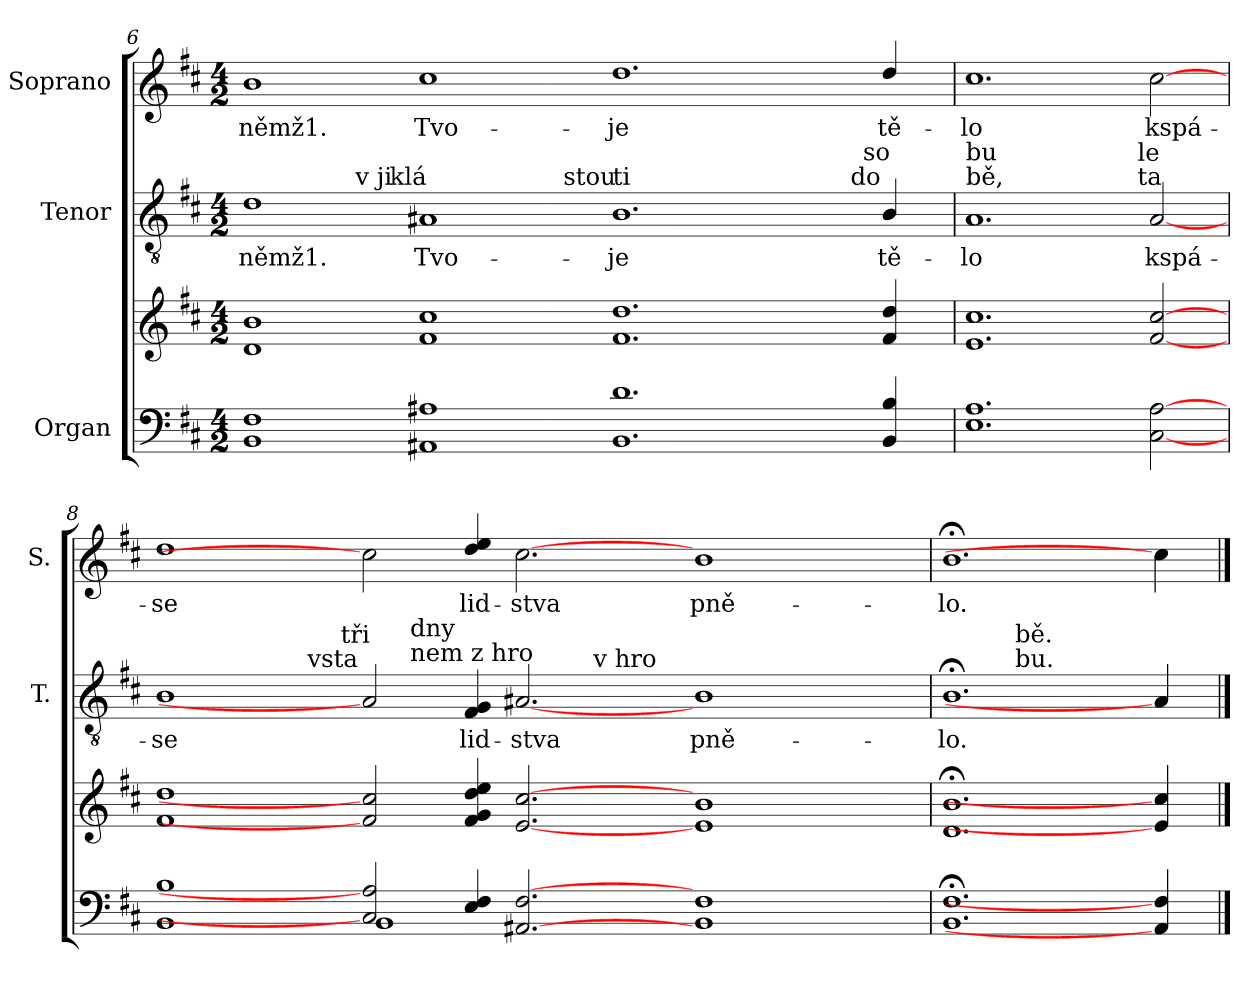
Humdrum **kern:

**kern	**kern	**kern	**text	**kern	**text
*part3	*part3	*part2	*part2	*part1	*part1
*staff4	*staff3	*staff2	*staff2	*staff1	*staff1
*I"Organ	*	*I"Tenor	*	*I"Soprano	*
*	*	*I'T.	*	*I'S.	*
!!LO:PB:g=z
*clefF4	*clefG2	*clefGv2	*	*clefG2	*
*k[f#c#]	*k[f#c#]	*k[f#c#]	*	*k[f#c#]	*
*D:	*D:	*D:	*	*D:	*
*M4/2	*M4/2	*M4/2	*	*M4/2	*
=6	=6	=6	=6	=6	=6
!	!	!LO:TX:a:t=3.	!	!	!
!	!	!LO:TX:a:t=2.	!	!	!
!	!	!LO:TX:a:t=pro	!	!	!
!	!	!LO:TX:a:t=my	!	!	!
!	!	!	!LO:LY:a	!	!LO:LY:b
*	*	*^	*	*	*
*	*	*	*^	*	*	*
*	*	*	*	*^	*	*	*
*	*	*	*	*	*^	*	*	*
*	*	*	*	*	*	*^	*	*	*
1BB 1F#	1d 1b	1d	2ryy	2..ryy	1ryy	1ryy	1ryy	němž1.	1b	němž1.
.	.	.	8..ryy	.	.	.	.	.	.	.
!	!	!	!LO:TX:a:t=v ji	!	!	!	!	!	!	!
.	.	.	1ryy	.	.	.	.	.	.	.
!	!	!	!	!LO:TX:a:t=klá	!	!	!	!	!	!
.	.	.	.	1ryy	.	.	.	.	.	.
!	!	!	!	!	!	!	!	!LO:LY:a	!	!LO:LY:b
1AA#X 1A#X	1f# 1cc#	1A#X	.	.	2ryy	1ryy	1ryy	Tvo-	1cc#	Tvo-
.	.	.	.	.	4ryy	.	.	.	.	.
.	.	.	1ryy	.	.	.	.	.	.	.
.	.	.	.	.	16ryy	.	.	.	.	.
!	!	!	!	!	!LO:TX:a:t=stou	!	!	!	!	!
.	.	.	.	.	1ryy	.	.	.	.	.
.	.	.	.	1...ryy	.	.	.	.	.	.
!	!	!LO:TX:a:t=ti	!	!	!	!	!	!	!	!
!	!	!	!	!	!	!	!	!LO:LY:a	!	!LO:LY:b
1.BB 1.d	1.f# 1.dd	1.B	.	.	.	1ryy	1ryy	-je	1.dd	-je
.	.	.	1ryy	.	.	.	.	.	.	.
.	.	.	.	.	2...ryy	.	.	.	.	.
.	.	.	.	.	.	4ryy	4..ryy	.	.	.
.	.	.	.	.	.	8ryy	.	.	.	.
.	.	.	.	.	.	32ryy	.	.	.	.
!	!	!	!	!	!	!LO:TX:a:t=do	!	!	!	!
.	.	.	.	.	.	4ryy	.	.	.	.
!	!	!	!	!	!	!	!LO:TX:a:t=so	!	!	!
.	.	.	.	.	.	.	4ryy	.	.	.
!	!	!	!	!	!	!	!	!LO:LY:a	!	!LO:LY:b
4BB/ 4B/	4f#/ 4dd/	4B/	.	.	.	.	.	tě-	4dd/	tě-
.	.	.	.	.	.	16.ryy	.	.	.	.
.	.	.	.	.	.	.	16ryy	.	.	.
.	.	.	32ryy	.	.	.	.	.	.	.
=7	=7	=7	=7	=7	=7	=7	=7	=7	=7	=7
!	!	!LO:TX:a:t=bě,	!	!	!	!	!	!	!	!
!	!	!LO:TX:a:t=bu	!	!	!	!	!	!	!	!
!	!	!	!	!	!	!	!	!LO:LY:a:rj	!	!LO:LY:b:rj
*	*	*	*v	*v	*v	*v	*v	*	*	*
1.E 1.A	1.e 1.cc#	1.A	1ryy	-lo	1.cc#	-lo
.	.	.	4...ryy	.	.	.
!	!	!	!LO:TX:a:t=ta	!	!	!
!	!	!	!LO:TX:a:t=le	!	!	!
.	.	.	2ryy	.	.	.
!	!	!	!	!LO:LY:a	!	!LO:LY:b
[2C# [2A	[2f# [2cc#	[2A	.	kspá-	[2cc#	kspá-
.	.	.	32ryy	.	.	.
=8	=8	=8	=8	=8	=8	=8
*^	*	*	*	*	*	*
!	!	!	!LO:TX:a:t=žels	!	!	!	!
!	!	!	!LO:TX:a:t=ké	!	!	!	!
!	!	!	!	!	!LO:LY:a	!	!LO:LY:b
*	*	*	*^	*^	*	*	*
*	*	*	*	*	*^	*	*	*	*
1BB	1B	1f# 1dd	1B	2ryy	2...ryy	1ryy	0ryy	-se	1dd	-se
.	.	.	.	4ryy	.	.	.	.	.	.
.	.	.	.	16ryy	.	.	.	.	.	.
!	!	!	!	!LO:TX:a:t=vsta	!	!	!	!	!	!
.	.	.	.	1ryy	.	.	.	.	.	.
!	!	!	!	!	!LO:TX:a:t=tři	!	!	!	!	!
.	.	.	.	.	1ryy	.	.	.	.	.
2C#] 2A]	1BB	2f#] 2cc#]	2A]	.	.	8..ryy	.	.	2cc#]	.
!	!	!	!	!	!	!LO:TX:a:t=nem z hro	!	!	!	!
!	!	!	!	!	!	!LO:TX:a:t=dny	!	!	!	!
.	.	.	.	.	.	1ryy	.	.	.	.
!	!	!	!	!	!	!	!	!LO:LY:a	!	!LO:LY:b
4E/ 4F#/	.	4f#/ 4g/ 4dd/ 4ee/	(<4F#/ 4G/	.	.	.	.	lid-	(4dd/ 4ee/	lid-
!	!	!	!	!	!	!	!	!LO:LY:a	!	!LO:LY:b
[2.AA#X [2.F#	.	[2.e [2.cc#	[2.A#X	.	.	.	.	-stva	[2.cc#	-stva
.	.	.	.	1ryy	.	.	.	.	.	.
.	.	.	.	.	1ryy	.	.	.	.	.
!	!	!	!	!	!	!	!LO:TX:a:t=v hro	!	!	!
.	1.ryy	.	.	.	.	.	1.ryy	.	.	.
.	.	.	.	.	.	1ryy	.	.	.	.
!	!	!	!	!	!	!	!	!LO:LY:a	!	!LO:LY:b
1BB 1F#	.	1e 1b	1B	.	.	.	.	pně-	1b	pně-
.	.	.	.	2ryy	.	.	.	.	.	.
.	.	.	.	.	2ryy	.	.	.	.	.
.	.	.	.	.	.	4ryy	.	.	.	.
.	.	.	.	8.ryy	.	.	.	.	.	.
.	.	.	.	.	16ryy	.	.	.	.	.
.	.	.	.	.	.	32ryy	.	.	.	.
=9	=9	=9	=9	=9	=9	=9	=9	=9	=9	=9
!	!	!	!	!	!	!	!	!LO:LY:a:rj	!	!LO:LY:b:rj
*v	*v	*	*	*v	*v	*v	*v	*	*	*
1.BB;< 1.F#;<	1.d; 1.b;	1.B;<	4..ryy	-lo.	1.b;<	-lo.
!	!	!	!LO:TX:a:t=bu.	!	!	!
!	!	!	!LO:TX:a:t=bě.	!	!	!
.	.	.	1ryy	.	.	.
.	.	.	4ryy	.	.	.
4AA#] 4F#]	4e] 4cc#]	4A#]	.	.	4cc#]	.
.	.	.	16ryy	.	.	.
*	*	*v	*v	*	*	*
==	==	==	==	==	==
*-	*-	*-	*-	*-	*-
